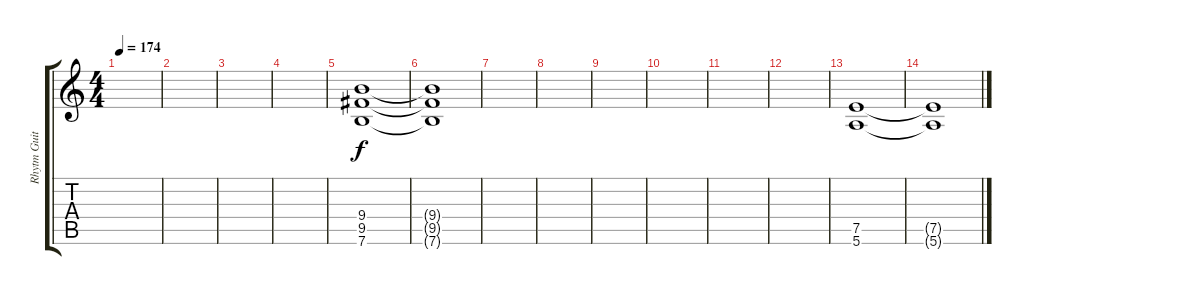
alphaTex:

\track ("Rhytm Guitar " "Rhytm Guit") {instrument overdrivenguitar}
\staff {score tabs}
\tuning (E4 B3 G3 D3 A2 E2) {hide}
\ts (4 4)
\tempo 174
\clef g2
\ks c
|
|
|
|
(9.4 9.5 7.6).1{volume 16} |
(9.4{t} 9.5{t} 7.6{t}).1 |
|
|
|
|
|
|
(7.5 5.6).1 |
(7.5{t} 5.6{t}).1
